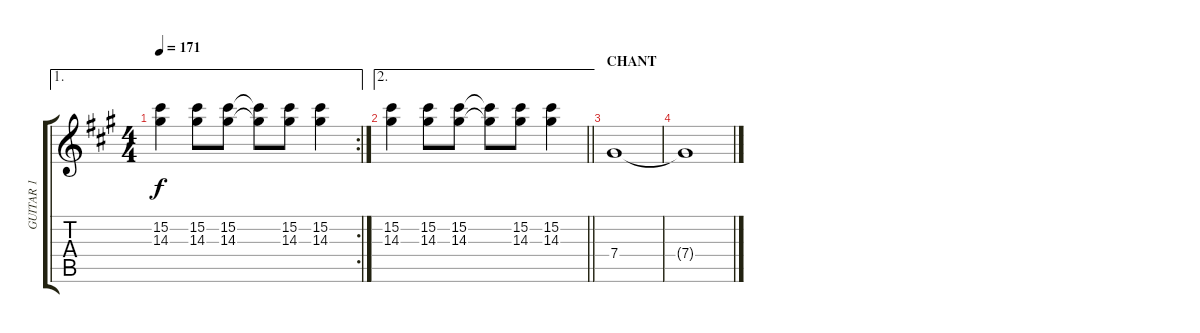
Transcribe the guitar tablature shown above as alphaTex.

\track ("GUITAR 1" "GUITAR 1") {instrument distortionguitar}
\staff {score tabs}
\tuning (Eb4 Bb3 Gb3 Db3 Ab2 Eb2) {hide}
\ae 1
\rc 2
\ts (4 4)
\tempo 171
\clef g2
\ks a
(15.2 14.3).4{dy f} (15.2 14.3).8 (15.2 14.3).8 (15.2{t} 14.3{t}).8 (15.2 14.3).8 (15.2 14.3).4 |
\ae 2
\barLineRight lightlight
(15.2 14.3).4 (15.2 14.3).8 (15.2 14.3).8 (15.2{t} 14.3{t}).8 (15.2 14.3).8 (15.2 14.3).4 |
\section ("" "CHANT")
7.4.1 |
7.4{t}.1
